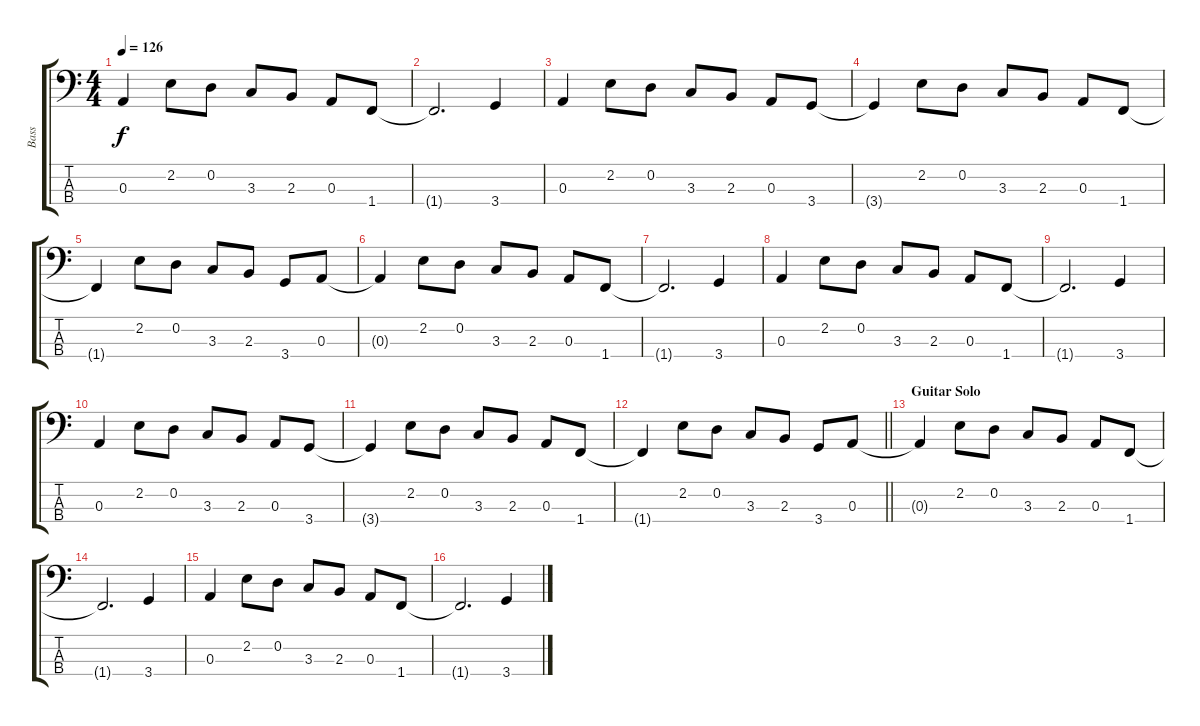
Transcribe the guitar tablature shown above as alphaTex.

\track ("Bass" "Bass") {instrument electricbassfinger}
\staff {score tabs}
\tuning (G2 D2 A1 E1) {hide}
\ts (4 4)
\tempo 126
\clef f4
\ks c
0.3.4{dy f} 2.2.8 0.2.8 3.3.8 2.3.8 0.3.8 1.4.8 |
1.4{t}.2{d} 3.4.4 |
0.3.4 2.2.8 0.2.8 3.3.8 2.3.8 0.3.8 3.4.8 |
3.4{t}.4 2.2.8 0.2.8 3.3.8 2.3.8 0.3.8 1.4.8 |
1.4{t}.4 2.2.8 0.2.8 3.3.8 2.3.8 3.4.8 0.3.8 |
0.3{t}.4 2.2.8 0.2.8 3.3.8 2.3.8 0.3.8 1.4.8 |
1.4{t}.2{d} 3.4.4 |
0.3.4 2.2.8 0.2.8 3.3.8 2.3.8 0.3.8 1.4.8 |
1.4{t}.2{d} 3.4.4 |
0.3.4 2.2.8 0.2.8 3.3.8 2.3.8 0.3.8 3.4.8 |
3.4{t}.4 2.2.8 0.2.8 3.3.8 2.3.8 0.3.8 1.4.8 |
\barLineRight lightlight
1.4{t}.4 2.2.8 0.2.8 3.3.8 2.3.8 3.4.8 0.3.8 |
\section ("" "Guitar Solo")
0.3{t}.4 2.2.8 0.2.8 3.3.8 2.3.8 0.3.8 1.4.8 |
1.4{t}.2{d} 3.4.4 |
0.3.4 2.2.8 0.2.8 3.3.8 2.3.8 0.3.8 1.4.8 |
1.4{t}.2{d} 3.4.4
